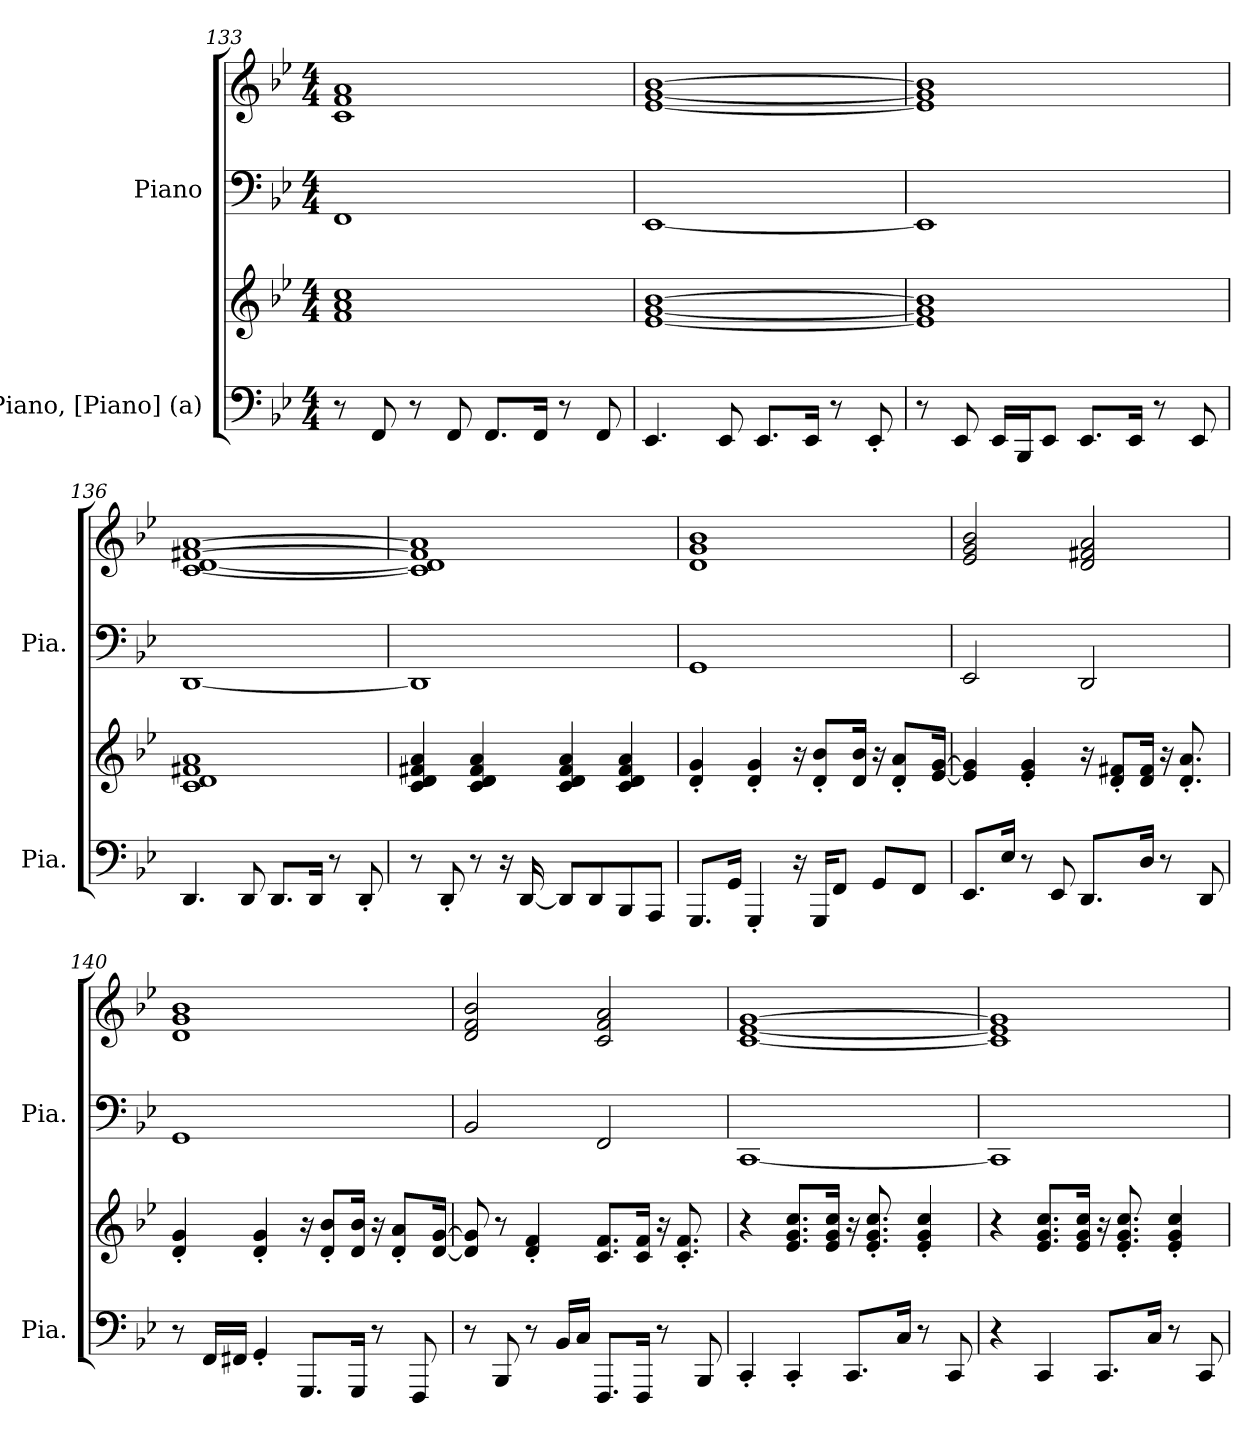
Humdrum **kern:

**kern	**kern	**kern	**kern
*part2	*part2	*part1	*part1
*staff4	*staff3	*staff2	*staff1
*I"Piano, [Piano] (a)	*	*I"Piano	*
*I'Pia.	*	*I'Pia.	*
*clefF4	*clefG2	*clefF4	*clefG2
*k[b-e-]	*k[b-e-]	*k[b-e-]	*k[b-e-]
*M4/4	*M4/4	*M4/4	*M4/4
=133	=133	=133	=133
8r	1f 1a 1cc	1FF	1c 1f 1a
8FF/	.	.	.
8r	.	.	.
8FF/	.	.	.
8.FF/L	.	.	.
16FF/Jk	.	.	.
8r	.	.	.
8FF/	.	.	.
=134	=134	=134	=134
4.EE-/	[1e- [1g [1b-	[1EE-	[1e- [1g [1b-
8EE-/	.	.	.
8.EE-/L	.	.	.
16EE-/Jk	.	.	.
8r	.	.	.
8EE-'/	.	.	.
=135	=135	=135	=135
8r	1e-] 1g] 1b-]	1EE-]	1e-] 1g] 1b-]
8EE-/	.	.	.
16EE-/LL	.	.	.
16BBB-/J	.	.	.
8EE-/J	.	.	.
8.EE-/L	.	.	.
16EE-/Jk	.	.	.
8r	.	.	.
8EE-/	.	.	.
!!LO:LB:g=z
=136	=136	=136	=136
4.DD/	1c 1d 1f#X 1a	[1DD	[1c [1d [1f#X [1a
8DD/	.	.	.
8.DD/L	.	.	.
16DD/Jk	.	.	.
8r	.	.	.
8DD'/	.	.	.
=137	=137	=137	=137
8r	4c/ 4d/ 4f#X/ 4a/	1DD]	1c] 1d] 1f#] 1a]
8DD'/	.	.	.
8r	4c/ 4d/ 4f#/ 4a/	.	.
16r	.	.	.
[16DD/	.	.	.
8DD/L]	4c/ 4d/ 4f#/ 4a/	.	.
8DD/	.	.	.
8BBB-/	4c/ 4d/ 4f#/ 4a/	.	.
8AAA/J	.	.	.
=138	=138	=138	=138
8.GGG/L	4d/' 4g/'	1GG	1d 1g 1b-
16GG/Jk	.	.	.
4GGG'/	4d/' 4g/'	.	.
16r	16r	.	.
16GGG/KL	8d/' 8b-/'L	.	.
8FF/J	.	.	.
.	16d/ 16b-/Jk	.	.
8GG/L	16r	.	.
.	8d/' 8a/'L	.	.
8FF/J	.	.	.
.	[16e-/ [16g/Jk	.	.
=139	=139	=139	=139
8.EE-/L	4e-/] 4g/]	2EE-/	2e-/ 2g/ 2b-/
16E-/Jk	.	.	.
8r	4e-/' 4g/'	.	.
8EE-/	.	.	.
8.DD/L	16r	2DD/	2d/ 2f#X/ 2a/
.	8d/' 8f#X/'L	.	.
16D/Jk	16d/ 16f#/Jk	.	.
8r	16r	.	.
.	8.d/' 8.a/'	.	.
8DD/	.	.	.
!!LO:LB:g=z
=140	=140	=140	=140
8r	4d/' 4g/'	1GG	1d 1g 1b-
16FF/LL	.	.	.
16FF#X/JJ	.	.	.
4GG'/	4d/' 4g/'	.	.
8.GGG/L	16r	.	.
.	8d/' 8b-/'L	.	.
16GGG/Jk	16d/ 16b-/Jk	.	.
8r	16r	.	.
.	8d/' 8a/'L	.	.
8FFF/	.	.	.
.	[16d/ [16g/Jk	.	.
=141	=141	=141	=141
8r	8d/] 8g/]	2BB-/	2d/ 2f/ 2b-/
8BBB-/	8r	.	.
8r	4d/' 4f/'	.	.
16BB-/LL	.	.	.
16C/JJ	.	.	.
8.FFF/L	8.c/ 8.f/L	2FF/	2c/ 2f/ 2a/
16FFF/Jk	16c/ 16f/Jk	.	.
8r	16r	.	.
.	8.c/' 8.f/'	.	.
8BBB-/	.	.	.
=142	=142	=142	=142
4CC'/	4r	[1CC	[1c [1e- [1g
4CC'/	8.e-/ 8.g/ 8.cc/L	.	.
.	16e-/ 16g/ 16cc/Jk	.	.
8.CC/L	16r	.	.
.	8.e-/' 8.g/' 8.cc/'	.	.
16C/Jk	.	.	.
8r	4e-/' 4g/' 4cc/'	.	.
8CC/	.	.	.
=143	=143	=143	=143
4r	4r	1CC]	1c] 1e-] 1g]
4CC/	8.e-/ 8.g/ 8.cc/L	.	.
.	16e-/ 16g/ 16cc/Jk	.	.
8.CC/L	16r	.	.
.	8.e-/' 8.g/' 8.cc/'	.	.
16C/Jk	.	.	.
8r	4e-/' 4g/' 4cc/'	.	.
8CC/	.	.	.
=	=	=	=
*-	*-	*-	*-
